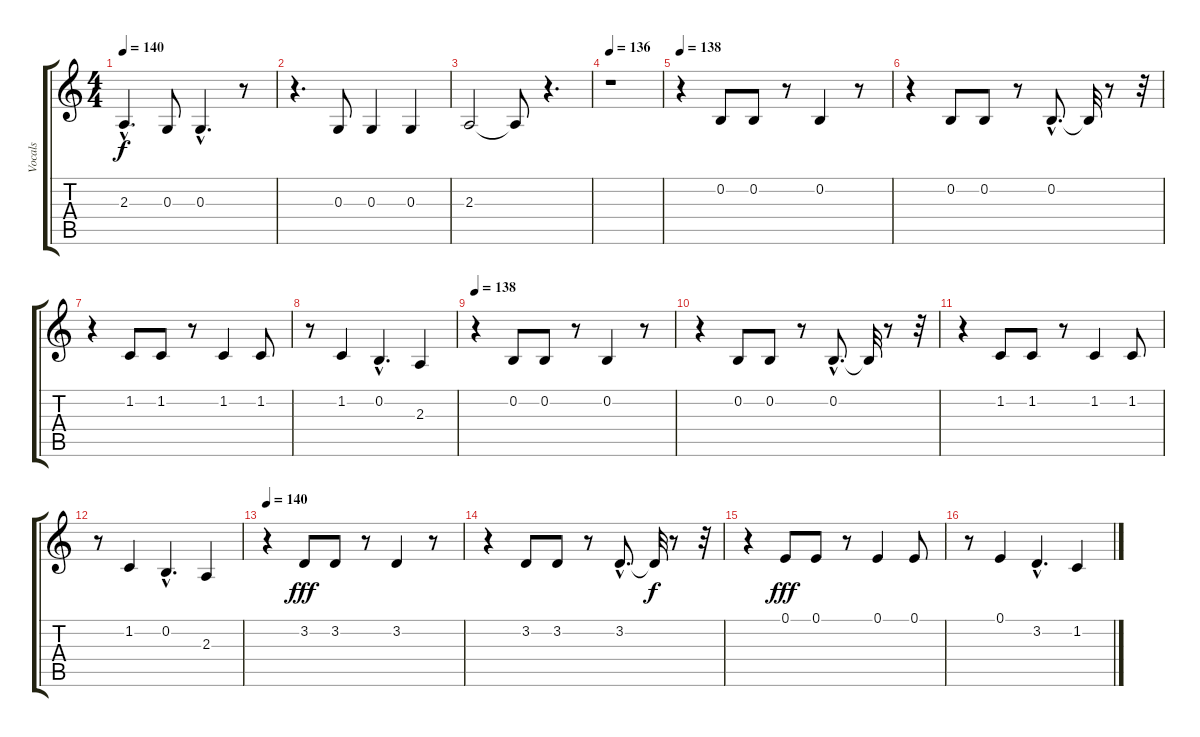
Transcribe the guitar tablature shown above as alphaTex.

\track ("Vocals" "Vocals") {instrument tenorsax}
\staff {score tabs}
\tuning (E4 B3 G3 D3 A2 E2) {hide}
\ts (4 4)
\tempo 140
\clef g2
\ks c
2.3{hac}.4{d dy f} 0.3.8 0.3{hac}.4{d} r.8 |
r.4{d} 0.3.8 0.3.4 0.3.4 |
2.3.2 2.3{t}.8 r.4{d} |
\tempo 136
r.1 |
\tempo 138
r.4 0.2.8 0.2.8 r.8 0.2.4 r.8 |
r.4 0.2.8 0.2.8 r.8 0.2{hac}.8{d} 0.2{t}.32 r.8 r.32 |
r.4 1.2.8 1.2.8 r.8 1.2.4 1.2.8 |
r.8 1.2.4 0.2{hac}.4{d} 2.3.4 |
\tempo 138
r.4 0.2.8 0.2.8 r.8 0.2.4 r.8 |
r.4 0.2.8 0.2.8 r.8 0.2{hac}.8{d} 0.2{t}.32 r.8 r.32 |
r.4 1.2.8 1.2.8 r.8 1.2.4 1.2.8 |
r.8 1.2.4 0.2{hac}.4{d} 2.3.4 |
\tempo 140
r.4 3.2.8{dy fff} 3.2.8 r.8 3.2.4 r.8 |
r.4 3.2.8 3.2.8 r.8 3.2{hac}.8{d} 3.2{t}.32{dy f} r.8 r.32 |
r.4 0.1.8{dy fff} 0.1.8 r.8 0.1.4 0.1.8 |
r.8 0.1.4 3.2{hac}.4{d} 1.2.4
